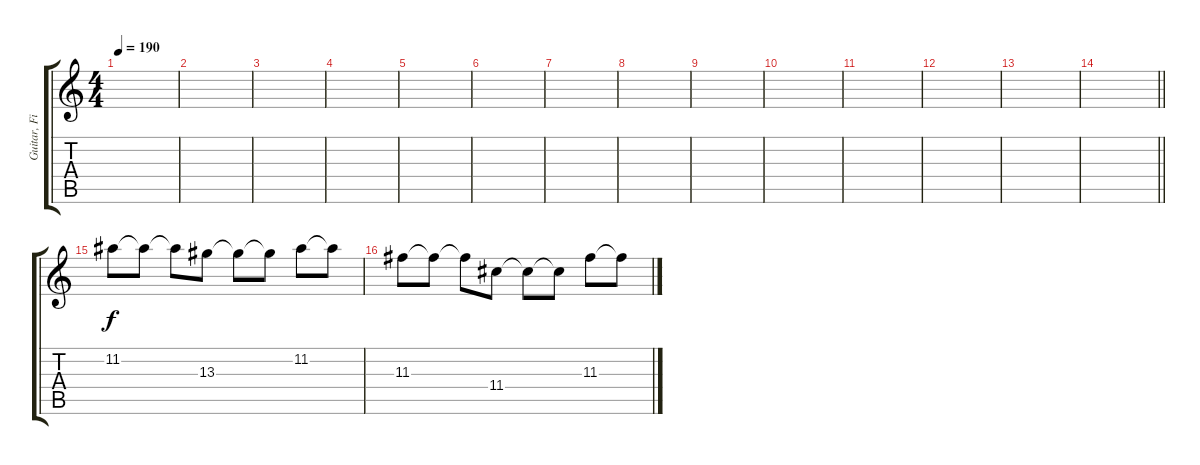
\track ("Guitar, Fills" "Guitar, Fi") {instrument distortionguitar}
\staff {score tabs}
\tuning (E4 B3 G3 D3 A2 E2) {hide}
\ts (4 4)
\tempo 190
\clef g2
\ks c
|
|
|
|
|
|
|
|
|
|
|
|
|
\barLineRight lightlight
|
11.2.8 11.2{t}.8 11.2{t}.8 13.3.8 13.3{t}.8 13.3{t}.8 11.2.8 11.2{t}.8 |
11.3.8 11.3{t}.8 11.3{t}.8 11.4.8 11.4{t}.8 11.4{t}.8 11.3.8 11.3{t}.8
